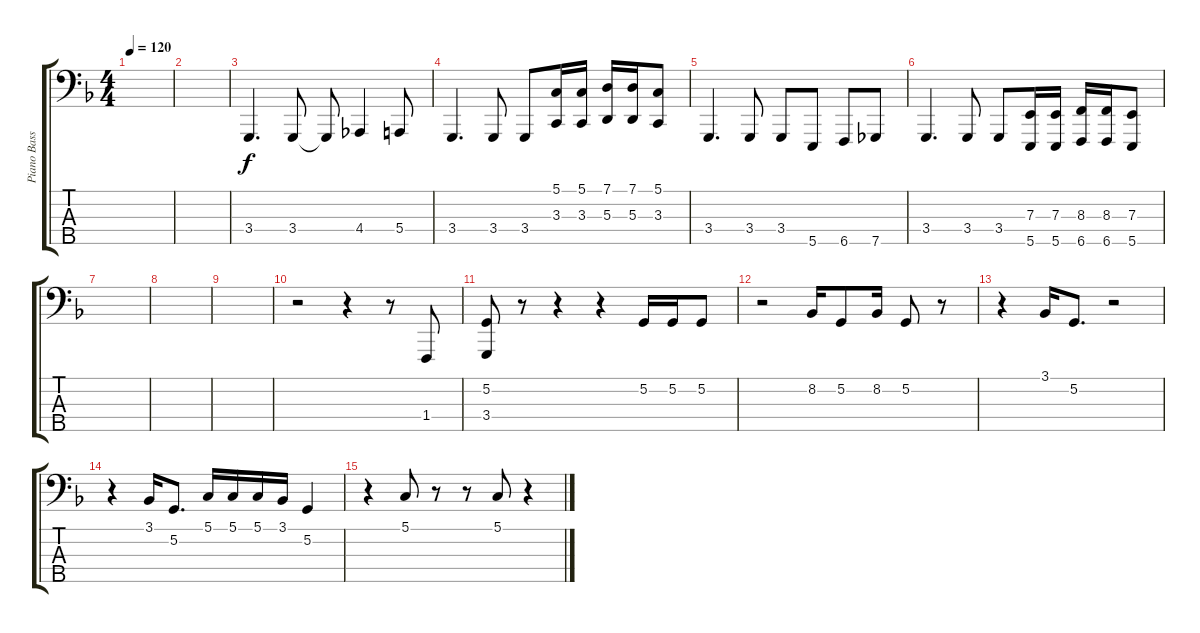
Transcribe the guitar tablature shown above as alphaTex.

\track ("Piano Bass" "Piano Bass") {instrument electricgrandpiano}
\staff {score tabs}
\tuning (G2 D2 A1 E1 B0) {hide}
\ts (4 4)
\tempo 120
\clef f4
\ks f
|
|
3.4.4{d} 3.4.8 3.4{t}.8 4.4.4 5.4.8 |
3.4.4{d} 3.4.8 3.4.8 (5.1 3.3).16 (5.1 3.3).16 (7.1 5.3).16 (7.1 5.3).16 (5.1 3.3).8 |
3.4.4{d} 3.4.8 3.4.8 5.5.8 6.5.8 7.5.8 |
3.4.4{d} 3.4.8 3.4.8 (7.3 5.5).16 (7.3 5.5).16 (8.3 6.5).16 (8.3 6.5).16 (7.3 5.5).8 |
|
|
|
r.2 r.4 r.8 1.4.8 |
(5.2 3.4).8 r.8 r.4 r.4 5.2.16 5.2.16 5.2.8 |
r.2 8.2.16 5.2.8 8.2.16 5.2.8 r.8 |
r.4 3.1.16 5.2.8{d} r.2 |
r.4 3.1.16 5.2.8{d} 5.1.16 5.1.16 5.1.16 3.1.16 5.2.4 |
r.4 5.1.8 r.8 r.8 5.1.8 r.4
